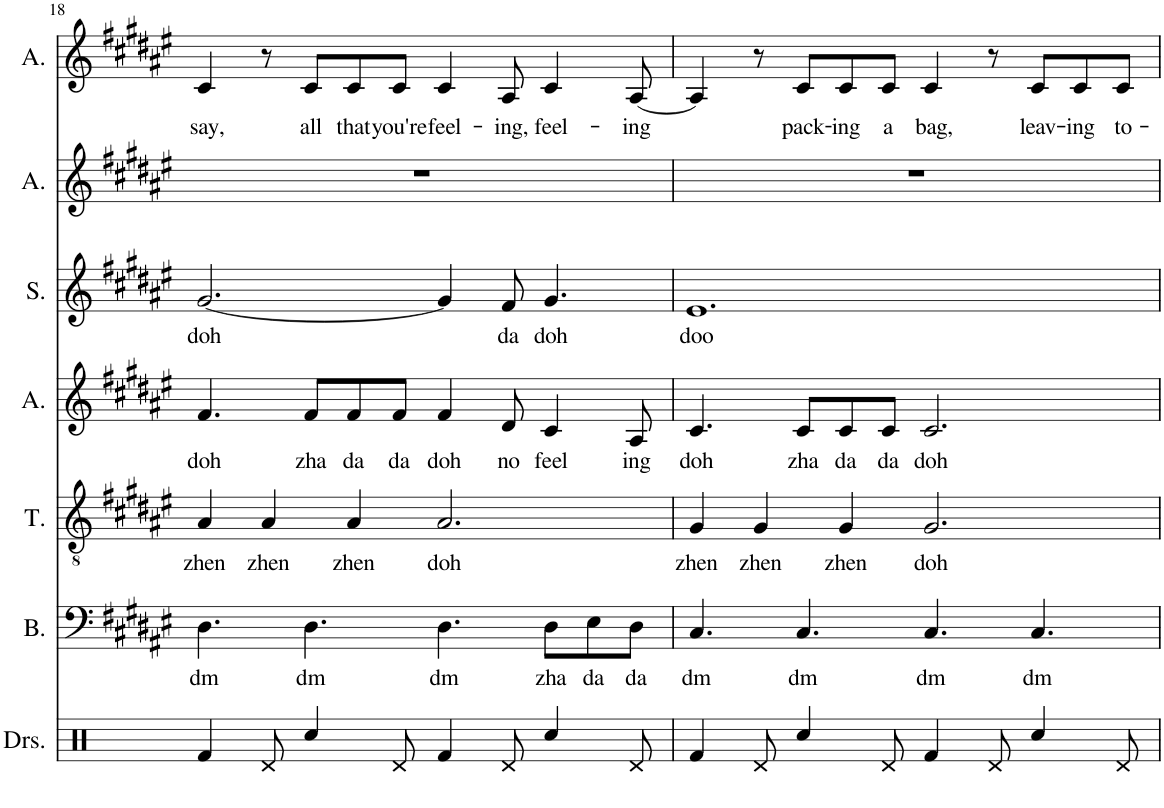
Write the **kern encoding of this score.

**kern	**kern	**text	**kern	**text	**kern	**text	**kern	**text	**kern	**kern	**text
*part7	*part6	*part6	*part5	*part5	*part4	*part4	*part3	*part3	*part2	*part1	*part1
*staff7	*staff6	*staff6	*staff5	*staff5	*staff4	*staff4	*staff3	*staff3	*staff2	*staff1	*staff1
*I"Drumset	*I"Bass	*	*I"Tenor	*	*I"Alto	*	*I"Soprano	*	*I"Alto	*I"Alto	*
*I'Drs.	*I'B.	*	*I'T.	*	*I'A.	*	*I'S.	*	*I'A.	*I'A.	*
!!LO:PB:g=z
*clefX	*clefF4	*	*clefGv2	*	*clefG2	*	*clefG2	*	*clefG2	*clefG2	*
*k[]	*k[f#c#g#d#a#e#]	*	*k[f#c#g#d#a#e#]	*	*k[f#c#g#d#a#e#]	*	*k[f#c#g#d#a#e#]	*	*k[f#c#g#d#a#e#]	*k[f#c#g#d#a#e#]	*
*M12/8	*M12/8	*	*M12/8	*	*M12/8	*	*M12/8	*	*M12/8	*M12/8	*
=18	=18	=18	=18	=18	=18	=18	=18	=18	=18	=18	=18
!	!	!LO:LY:b	!	!LO:LY:b	!	!LO:LY:b	!	!LO:LY:b	!	!	!LO:LY:b
4Rf/	4.D#\	dm	4A#/	zhen	4.f#/	doh	[2.g#/	doh	1.r	4c#/	say,
!	!	!	!	!LO:LY:b	!	!	!	!	!	!	!
8Rd/	.	.	4A#/	zhen	.	.	.	.	.	8r	.
!	!	!LO:LY:b	!	!	!	!LO:LY:b	!	!	!	!	!LO:LY:b
4Rcc/	4.D#\	dm	.	.	8f#/L	zha	.	.	.	8c#/L	all
!	!	!	!	!LO:LY:b	!	!LO:LY:b	!	!	!	!	!LO:LY:b
.	.	.	4A#/	zhen	8f#/	da	.	.	.	8c#/	that
!	!	!	!	!	!	!LO:LY:b	!	!	!	!	!LO:LY:b
8Rd/	.	.	.	.	8f#/J	da	.	.	.	8c#/J	you're
!	!	!LO:LY:b	!	!LO:LY:b	!	!LO:LY:b	!	!	!	!	!LO:LY:b
4Rf/	4.D#\	dm	2.A#/	doh	4f#/	doh	4g#/]	.	.	4c#/	feel-
!	!	!	!	!	!	!LO:LY:b	!	!LO:LY:b	!	!	!LO:LY:b
8Rd/	.	.	.	.	8d#/	no	8f#/	da	.	8A#/	-ing,
!	!	!LO:LY:b	!	!	!	!LO:LY:b	!	!LO:LY:b	!	!	!LO:LY:b
4Rcc/	8D#\L	zha	.	.	4c#/	feel	4.g#/	doh	.	4c#/	feel-
!	!	!LO:LY:b	!	!	!	!	!	!	!	!	!
.	8E#\	da	.	.	.	.	.	.	.	.	.
!	!	!LO:LY:b	!	!	!	!LO:LY:b	!	!	!	!	!LO:LY:b
8Rd/	8D#\J	da	.	.	8A#/	ing	.	.	.	[8A#/	-ing
=19	=19	=19	=19	=19	=19	=19	=19	=19	=19	=19	=19
!	!	!LO:LY:b	!	!LO:LY:b	!	!LO:LY:b	!	!LO:LY:b	!	!	!
4Rf/	4.C#/	dm	4G#/	zhen	4.c#/	doh	1.e#	doo	1.r	4A#/]	.
!	!	!	!	!LO:LY:b	!	!	!	!	!	!	!
8Rd/	.	.	4G#/	zhen	.	.	.	.	.	8r	.
!	!	!LO:LY:b	!	!	!	!LO:LY:b	!	!	!	!	!LO:LY:b
4Rcc/	4.C#/	dm	.	.	8c#/L	zha	.	.	.	8c#/L	pack-
!	!	!	!	!LO:LY:b	!	!LO:LY:b	!	!	!	!	!LO:LY:b
.	.	.	4G#/	zhen	8c#/	da	.	.	.	8c#/	-ing
!	!	!	!	!	!	!LO:LY:b	!	!	!	!	!LO:LY:b
8Rd/	.	.	.	.	8c#/J	da	.	.	.	8c#/J	a
!	!	!LO:LY:b	!	!LO:LY:b	!	!LO:LY:b	!	!	!	!	!LO:LY:b
4Rf/	4.C#/	dm	2.G#/	doh	2.c#/	doh	.	.	.	4c#/	bag,
8Rd/	.	.	.	.	.	.	.	.	.	8r	.
!	!	!LO:LY:b	!	!	!	!	!	!	!	!	!LO:LY:b
4Rcc/	4.C#/	dm	.	.	.	.	.	.	.	8c#/L	leav-
!	!	!	!	!	!	!	!	!	!	!	!LO:LY:b
.	.	.	.	.	.	.	.	.	.	8c#/	-ing
!	!	!	!	!	!	!	!	!	!	!	!LO:LY:b
8Rd/	.	.	.	.	.	.	.	.	.	8c#/J	to-
=	=	=	=	=	=	=	=	=	=	=	=
*-	*-	*-	*-	*-	*-	*-	*-	*-	*-	*-	*-
